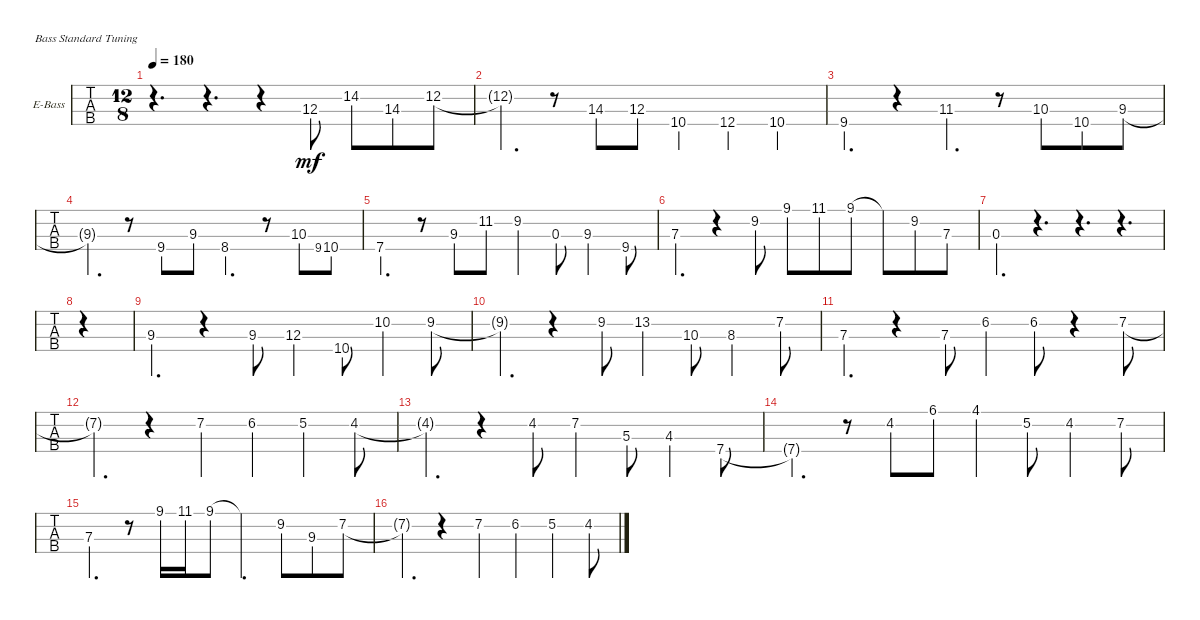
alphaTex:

\defaultSystemsLayout 4
\bracketExtendMode groupsimilarinstruments
\firstSystemTrackNameOrientation horizontal
\otherSystemsTrackNameOrientation horizontal
\track ("Electric Bass" "E-Bass") {instrument electricbassfinger}
\staff {tabs}
\tuning (G2 D2 A1 E1)
\ts (12 8)
\tempo 180
\clef f4
\scale
0.333333
\ks a
r.4{d dy mf} r.4{d} r.4 12.3.8 14.2.8 14.3.8 12.2.8 |
\scale
0.333333 12.2{t}.4{d} r.8 14.3.8 12.3.8 10.4.4 12.4.4 10.4.4 |
\scale
0.333333 9.4.4{d} r.4 11.3.4{d} r.8 10.3.8 10.4.8 9.3.8 |
\scale
0.333333 9.3{t}.4{d} r.8 9.4.8 9.3.8 8.4.4{d} r.8 10.3.8 9.4.8{gr} 10.4.8 |
\scale
0.333333 7.4.4{d} r.8 9.3.8 11.2.8 9.2.4 0.3.8 9.3.4 9.4.8 |
\scale
0.333333 7.3.4{d} r.4 9.2.8 9.1.8 11.1.8 9.1.8 9.1{t}.8 9.2.8 7.3.8 |
\scale
0.333333 0.3.4{d} r.4{d} r.4{d} r.4{d} |
\scale
0.333333 |
\scale
0.333333 9.3.4{d} r.4 9.3.8 12.3.4 10.4.8 10.2.4 9.2.8 |
\scale
0.333333 9.2{t}.4{d} r.4 9.2.8 13.2.4 10.3.8 8.3.4 7.2.8 |
\scale
0.333333 7.3.4{d} r.4 7.3.8 6.2.4 6.2.8 r.4 7.2.8 |
\scale
0.333333 7.2{t}.4{d} r.4 7.2.4 6.2.4 5.2.4 4.2.8 |
\scale
0.333333 4.2{t}.4{d} r.4 4.2.8 7.2.4 5.3.8 4.3.4 7.4.8 |
\scale
0.333333 7.4{t}.4{d} r.8 4.2.8 6.1.8 4.1.4 5.2.8 4.2.4 7.2.8 |
7.3.4{d} r.8 9.1.16 11.1.16 9.1.8 9.1{t}.4{d} 9.2.8 9.3.8 7.2.8 |
7.2{t}.4{d} r.4 7.2.4 6.2.4 5.2.4 4.2.8
